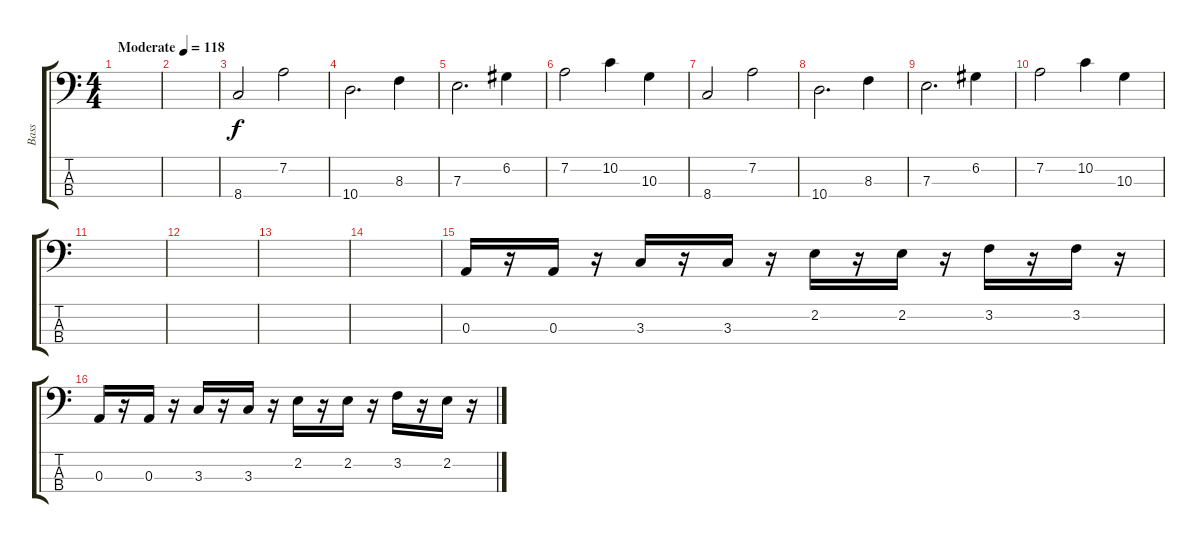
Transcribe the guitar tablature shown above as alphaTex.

\track ("Bass" "Bass") {instrument electricbasspick}
\staff {score tabs}
\tuning (G2 D2 A1 E1) {hide}
\ts (4 4)
\tempo (118 "Moderate")
\clef f4
\ks c
|
|
8.4.2 7.2.2 |
10.4.2{d} 8.3.4 |
7.3.2{d} 6.2.4 |
7.2.2 10.2.4 10.3.4 |
8.4.2 7.2.2 |
10.4.2{d} 8.3.4 |
7.3.2{d} 6.2.4 |
7.2.2 10.2.4 10.3.4 |
|
|
|
|
0.3.16 r.16 0.3.16 r.16 3.3.16 r.16 3.3.16 r.16 2.2.16 r.16 2.2.16 r.16 3.2.16 r.16 3.2.16 r.16 |
0.3.16 r.16 0.3.16 r.16 3.3.16 r.16 3.3.16 r.16 2.2.16 r.16 2.2.16 r.16 3.2.16 r.16 2.2.16 r.16
